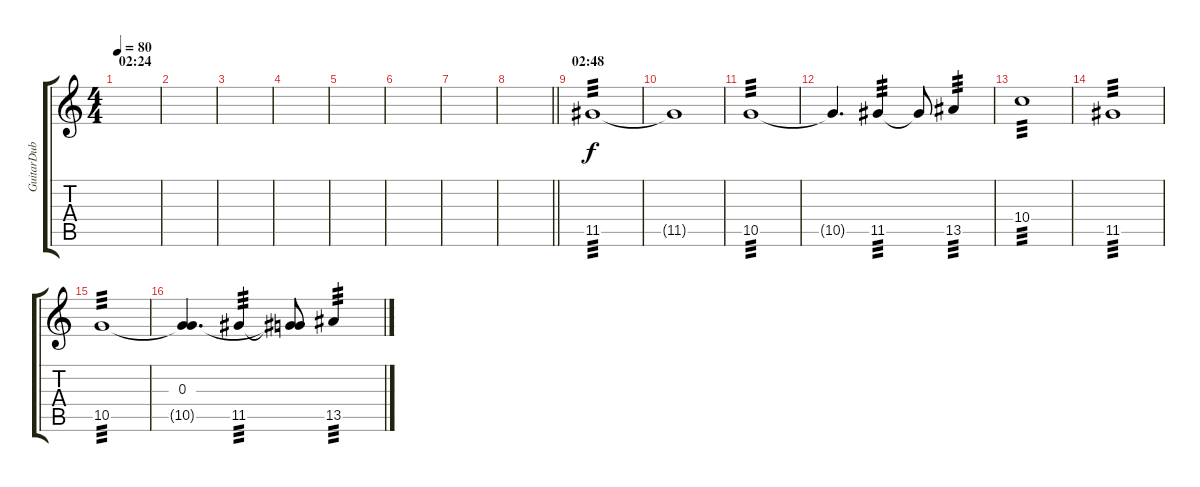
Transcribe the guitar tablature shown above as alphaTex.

\track ("GuitarDub" "GuitarDub") {instrument overdrivenguitar}
\staff {score tabs}
\tuning (E4 B3 G3 D3 A2 E2) {hide}
\ts (4 4)
\section ("" "02:24")
\tempo 80
\clef g2
\ks c
|
|
|
|
|
|
|
\barLineRight lightlight
|
\section ("" "02:48")
11.5.1{tp 3} |
11.5{t}.1 |
10.5.1{tp 3} |
10.5{t}.4{d} 11.5.4{tp 3} 11.5{t}.8 13.5.4{tp 3} |
10.4.1{tp 3 volume 14} |
11.5.1{tp 3} |
10.5.1{tp 3} |
(0.3 10.5{t}).4{d} 11.5.4{tp 3} (0.3{t} 11.5{t}).8 13.5.4{tp 3}
